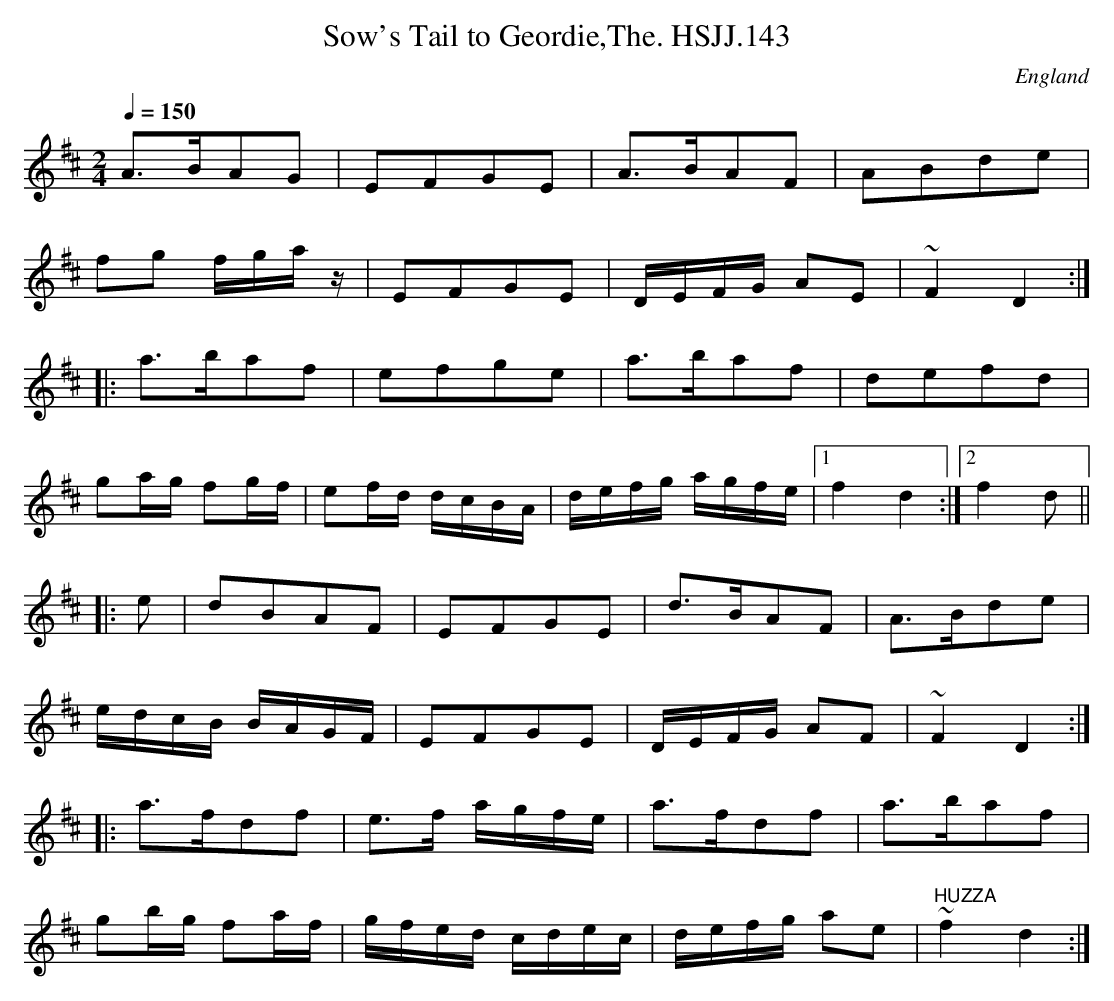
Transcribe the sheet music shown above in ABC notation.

X:1
T:Sow's Tail to Geordie,The. HSJJ.143
M:2/4
L:1/16
Q:1/4=150
O:England
K:D
A3BA2G2|E2F2G2E2|A3BA2F2|A2B2d2e2|
f2g2 fgaz|E2F2G2E2|DEFG A2E2|~F4D4:|
|:a3ba2f2|e2f2g2e2|a3ba2f2|d2e2f2d2|
g2ag f2gf|e2fd dcBA|defg agfe|1f4d4:|2f4d2||
|:e2|d2B2A2F2|E2F2G2E2|d3BA2F2|A3Bd2e2|
edcB BAGF|E2F2G2E2|DEFG A2F2|~F4D4:|
|:a3fd2f2|e3f agfe|a3fd2f2|a3ba2f2|
g2bg f2af|gfed cdec|defg a2e2|"^HUZZA"\
~f4d4:|
